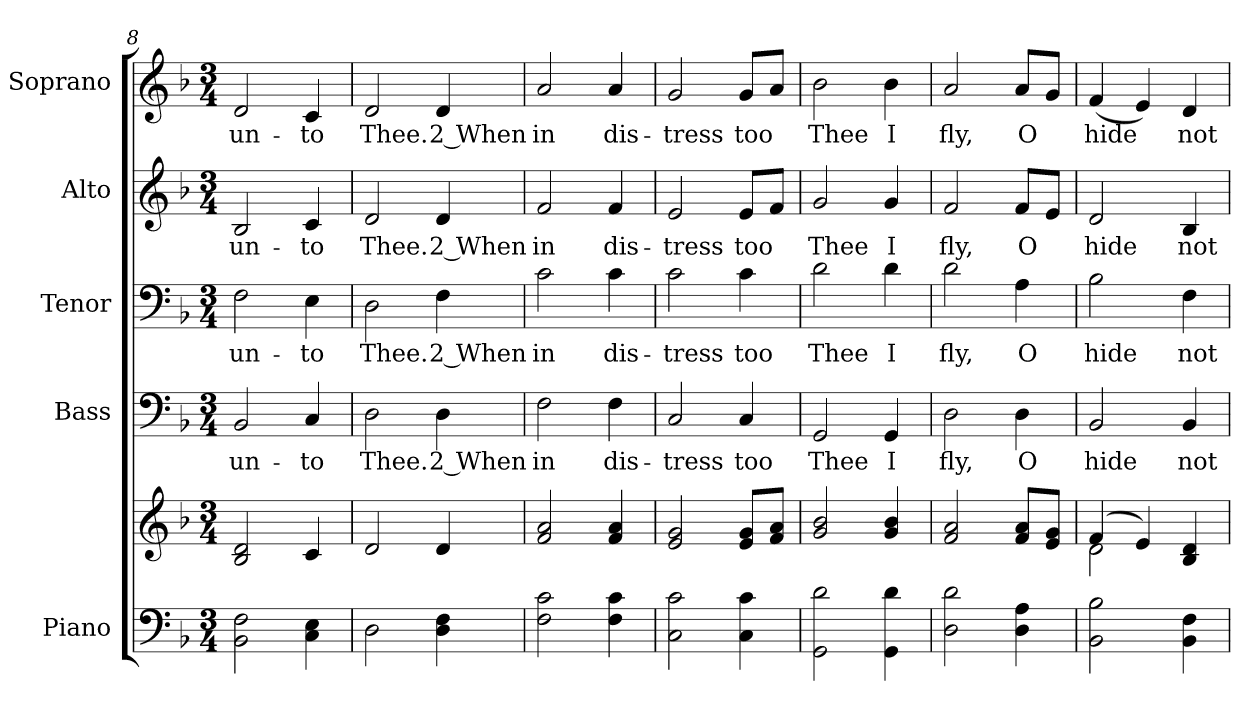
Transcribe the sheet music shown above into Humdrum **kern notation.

**kern	**kern	**kern	**text	**kern	**text	**kern	**text	**kern	**text
*part5	*part5	*part4	*part4	*part3	*part3	*part2	*part2	*part1	*part1
*staff6	*staff5	*staff4	*staff4	*staff3	*staff3	*staff2	*staff2	*staff1	*staff1
*I"Piano	*	*I"Bass	*	*I"Tenor	*	*I"Alto	*	*I"Soprano	*
*I'Pno.	*	*I'B.	*	*I'T.	*	*I'A.	*	*I'S.	*
*clefF4	*clefG2	*clefF4	*	*clefF4	*	*clefG2	*	*clefG2	*
*k[b-]	*k[b-]	*k[b-]	*	*k[b-]	*	*k[b-]	*	*k[b-]	*
*F:	*F:	*F:	*	*F:	*	*F:	*	*F:	*
*M3/4	*M3/4	*M3/4	*	*M3/4	*	*M3/4	*	*M3/4	*
=8	=8	=8	=8	=8	=8	=8	=8	=8	=8
!	!	!	!LO:LY:b:color=#000000	!	!	!	!	!	!
!	!	!	!	!	!LO:LY:b:color=#000000	!	!	!	!
!	!	!	!	!	!	!	!LO:LY:b:color=#000000	!	!
!	!	!	!	!	!	!	!	!	!LO:LY:b:color=#000000
2BB-i\ 2Fi	2B-i/ 2di	2BB-i/	un-	2Fi\	un-	2B-i/	un-	2di/	un-
!	!	!	!LO:LY:b:color=#000000	!	!	!	!	!	!
!	!	!	!	!	!LO:LY:b:color=#000000	!	!	!	!
!	!	!	!	!	!	!	!LO:LY:b:color=#000000	!	!
!	!	!	!	!	!	!	!	!	!LO:LY:b:color=#000000
4Ci\ 4Ei	4ci/	4Ci/	-to	4Ei\	-to	4ci/	-to	4ci/	-to
=9	=9	=9	=9	=9	=9	=9	=9	=9	=9
!	!	!	!LO:LY:b:color=#000000	!	!	!	!	!	!
!	!	!	!	!	!LO:LY:b:color=#000000	!	!	!	!
!	!	!	!	!	!	!	!LO:LY:b:color=#000000	!	!
!	!	!	!	!	!	!	!	!	!LO:LY:b:color=#000000
2Di\	2di/	2Di\	Thee.	2Di\	Thee.	2di/	Thee.	2di/	Thee.
!	!	!	!LO:LY:b:color=#000000	!	!	!	!	!	!
!	!	!	!	!	!LO:LY:b:color=#000000	!	!	!	!
!	!	!	!	!	!	!	!LO:LY:b:color=#000000	!	!
!	!	!	!	!	!	!	!	!	!LO:LY:b:color=#000000
4Di\ 4Fi	4di/	4Di\	2 When	4Fi\	2 When	4di/	2 When	4di/	2 When
!!LO:PB:g=z
=10	=10	=10	=10	=10	=10	=10	=10	=10	=10
!	!	!	!LO:LY:b:color=#000000	!	!	!	!	!	!
!	!	!	!	!	!LO:LY:b:color=#000000	!	!	!	!
!	!	!	!	!	!	!	!LO:LY:b:color=#000000	!	!
!	!	!	!	!	!	!	!	!	!LO:LY:b:color=#000000
2Fi\ 2ci	2fi/ 2ai	2Fi\	in	2ci\	in	2fi/	in	2ai/	in
!	!	!	!LO:LY:b:color=#000000	!	!	!	!	!	!
!	!	!	!	!	!LO:LY:b:color=#000000	!	!	!	!
!	!	!	!	!	!	!	!LO:LY:b:color=#000000	!	!
!	!	!	!	!	!	!	!	!	!LO:LY:b:color=#000000
4Fi\ 4ci	4fi/ 4ai	4Fi\	dis-	4ci\	dis-	4fi/	dis-	4ai/	dis-
=11	=11	=11	=11	=11	=11	=11	=11	=11	=11
!	!	!	!LO:LY:b:color=#000000	!	!	!	!	!	!
!	!	!	!	!	!LO:LY:b:color=#000000	!	!	!	!
!	!	!	!	!	!	!	!LO:LY:b:color=#000000	!	!
!	!	!	!	!	!	!	!	!	!LO:LY:b:color=#000000
2Ci\ 2ci	2ei/ 2gi	2Ci/	-tress	2ci\	-tress	2ei/	-tress	2gi/	-tress
!	!	!	!LO:LY:b:color=#000000	!	!	!	!	!	!
!	!	!	!	!	!LO:LY:b:color=#000000	!	!	!	!
!	!	!	!	!	!	!	!LO:LY:b:color=#000000	!	!
!	!	!	!	!	!	!	!	!	!LO:LY:b:color=#000000
4Ci\ 4ci	8ei/ 8giL	4Ci/	too	4ci\	too	8ei/L	too	8gi/L	too
.	8fi/ 8aiJ	.	.	.	.	8fi/J	.	8ai/J	.
=12	=12	=12	=12	=12	=12	=12	=12	=12	=12
!	!	!	!LO:LY:b:color=#000000	!	!	!	!	!	!
!	!	!	!	!	!LO:LY:b:color=#000000	!	!	!	!
!	!	!	!	!	!	!	!LO:LY:b:color=#000000	!	!
!	!	!	!	!	!	!	!	!	!LO:LY:b:color=#000000
2GGi\ 2di	2gi/ 2b-i	2GGi/	Thee	2di\	Thee	2gi/	Thee	2b-i\	Thee
!	!	!	!LO:LY:b:color=#000000	!	!	!	!	!	!
!	!	!	!	!	!LO:LY:b:color=#000000	!	!	!	!
!	!	!	!	!	!	!	!LO:LY:b:color=#000000	!	!
!	!	!	!	!	!	!	!	!	!LO:LY:b:color=#000000
4GGi\ 4di	4gi/ 4b-i	4GGi/	I	4di\	I	4gi/	I	4b-i\	I
=13	=13	=13	=13	=13	=13	=13	=13	=13	=13
!	!	!	!LO:LY:b:color=#000000	!	!	!	!	!	!
!	!	!	!	!	!LO:LY:b:color=#000000	!	!	!	!
!	!	!	!	!	!	!	!LO:LY:b:color=#000000	!	!
!	!	!	!	!	!	!	!	!	!LO:LY:b:color=#000000
2Di\ 2di	2fi/ 2ai	2Di\	fly,	2di\	fly,	2fi/	fly,	2ai/	fly,
!	!	!	!LO:LY:b:color=#000000	!	!	!	!	!	!
!	!	!	!	!	!LO:LY:b:color=#000000	!	!	!	!
!	!	!	!	!	!	!	!LO:LY:b:color=#000000	!	!
!	!	!	!	!	!	!	!	!	!LO:LY:b:color=#000000
4Di\ 4Ai	8fi/ 8aiL	4Di\	O	4Ai\	O	8fi/L	O	8ai/L	O
.	8ei/ 8giJ	.	.	.	.	8ei/J	.	8gi/J	.
!!LO:PB:g=z
=14	=14	=14	=14	=14	=14	=14	=14	=14	=14
*	*^	*	*	*	*	*	*	*	*
!	!	!	!	!LO:LY:b:color=#000000	!	!	!	!	!	!
!	!	!	!	!	!	!LO:LY:b:color=#000000	!	!	!	!
!	!	!	!	!	!	!	!	!LO:LY:b:color=#000000	!	!
!	!	!	!	!	!	!	!	!	!	!LO:LY:b:color=#000000
2BB-i\ 2B-i	(4fi/	2di\	2BB-i/	hide	2B-i\	hide	2di/	hide	(4fi/	hide
.	4ei/)	.	.	.	.	.	.	.	4ei/)	.
!	!	!	!	!LO:LY:b:color=#000000	!	!	!	!	!	!
!	!	!	!	!	!	!LO:LY:b:color=#000000	!	!	!	!
!	!	!	!	!	!	!	!	!LO:LY:b:color=#000000	!	!
!	!	!	!	!	!	!	!	!	!	!LO:LY:b:color=#000000
4BB-i\ 4Fi	4B-i/ 4di	4ryy	4BB-i/	not	4Fi\	not	4B-i/	not	4di/	not
*	*v	*v	*	*	*	*	*	*	*	*
=	=	=	=	=	=	=	=	=	=
*-	*-	*-	*-	*-	*-	*-	*-	*-	*-
